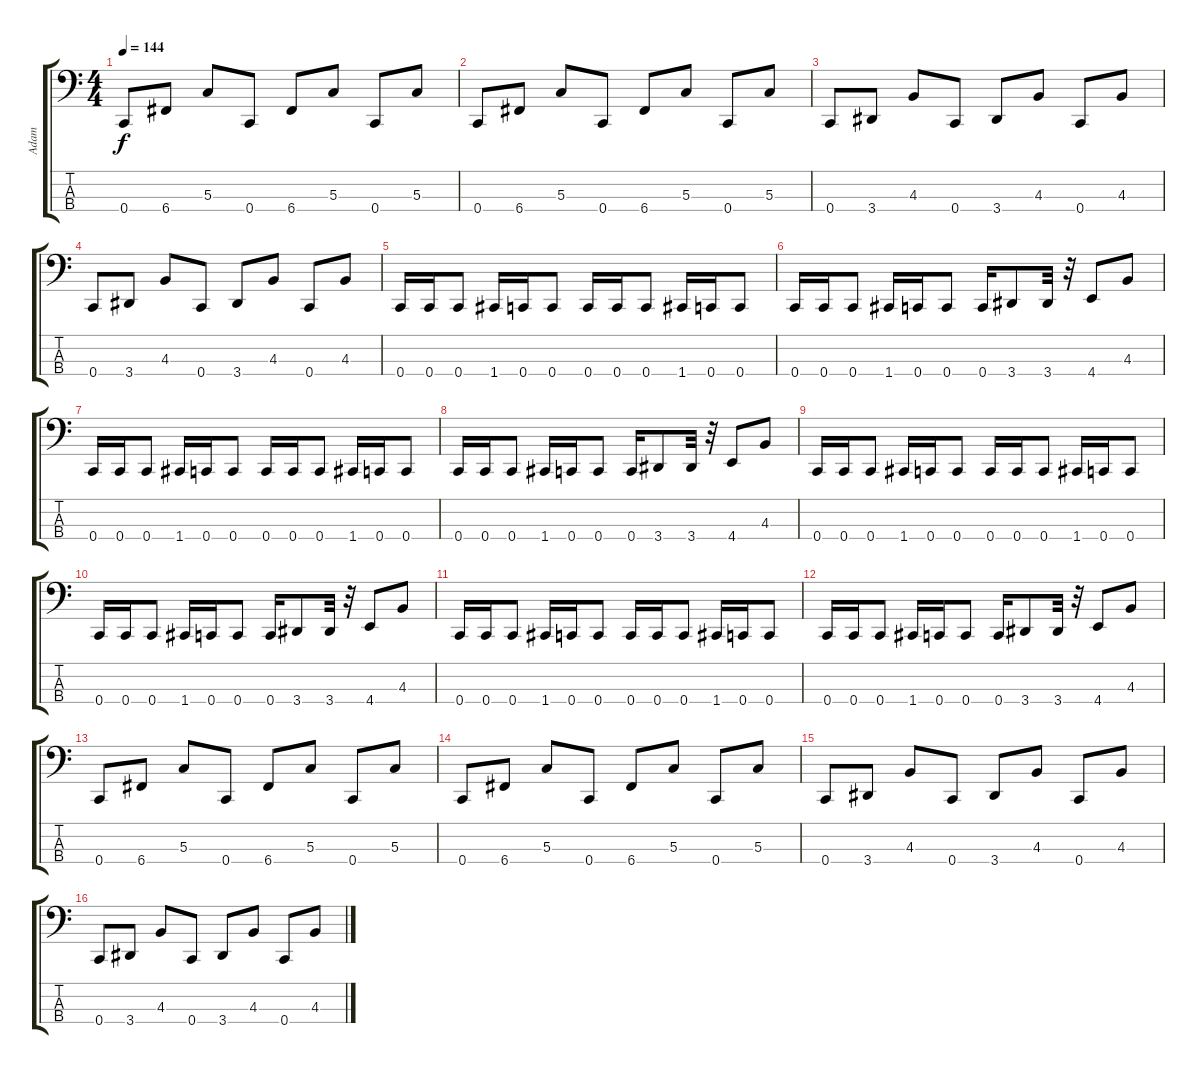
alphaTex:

\track ("Adam" "Adam") {instrument electricbassfinger}
\staff {score tabs}
\tuning (F2 C2 G1 C1) {hide}
\ts (4 4)
\tempo 144
\clef f4
\ks c
0.4.8{dy f} 6.4.8 5.3.8 0.4.8 6.4.8 5.3.8 0.4.8 5.3.8 |
0.4.8 6.4.8 5.3.8 0.4.8 6.4.8 5.3.8 0.4.8 5.3.8 |
0.4.8 3.4.8 4.3.8 0.4.8 3.4.8 4.3.8 0.4.8 4.3.8 |
0.4.8 3.4.8 4.3.8 0.4.8 3.4.8 4.3.8 0.4.8 4.3.8 |
0.4.16 0.4.16 0.4.8 1.4.16 0.4.16 0.4.8 0.4.16 0.4.16 0.4.8 1.4.16 0.4.16 0.4.8 |
0.4.16 0.4.16 0.4.8 1.4.16 0.4.16 0.4.8 0.4.16 3.4.8 3.4.32 r.32 4.4.8 4.3.8 |
0.4.16 0.4.16 0.4.8 1.4.16 0.4.16 0.4.8 0.4.16 0.4.16 0.4.8 1.4.16 0.4.16 0.4.8 |
0.4.16 0.4.16 0.4.8 1.4.16 0.4.16 0.4.8 0.4.16 3.4.8 3.4.32 r.32 4.4.8 4.3.8 |
0.4.16 0.4.16 0.4.8 1.4.16 0.4.16 0.4.8 0.4.16 0.4.16 0.4.8 1.4.16 0.4.16 0.4.8 |
0.4.16 0.4.16 0.4.8 1.4.16 0.4.16 0.4.8 0.4.16 3.4.8 3.4.32 r.32 4.4.8 4.3.8 |
0.4.16 0.4.16 0.4.8 1.4.16 0.4.16 0.4.8 0.4.16 0.4.16 0.4.8 1.4.16 0.4.16 0.4.8 |
0.4.16 0.4.16 0.4.8 1.4.16 0.4.16 0.4.8 0.4.16 3.4.8 3.4.32 r.32 4.4.8 4.3.8 |
0.4.8 6.4.8 5.3.8 0.4.8 6.4.8 5.3.8 0.4.8 5.3.8 |
0.4.8 6.4.8 5.3.8 0.4.8 6.4.8 5.3.8 0.4.8 5.3.8 |
0.4.8 3.4.8 4.3.8 0.4.8 3.4.8 4.3.8 0.4.8 4.3.8 |
0.4.8 3.4.8 4.3.8 0.4.8 3.4.8 4.3.8 0.4.8 4.3.8
